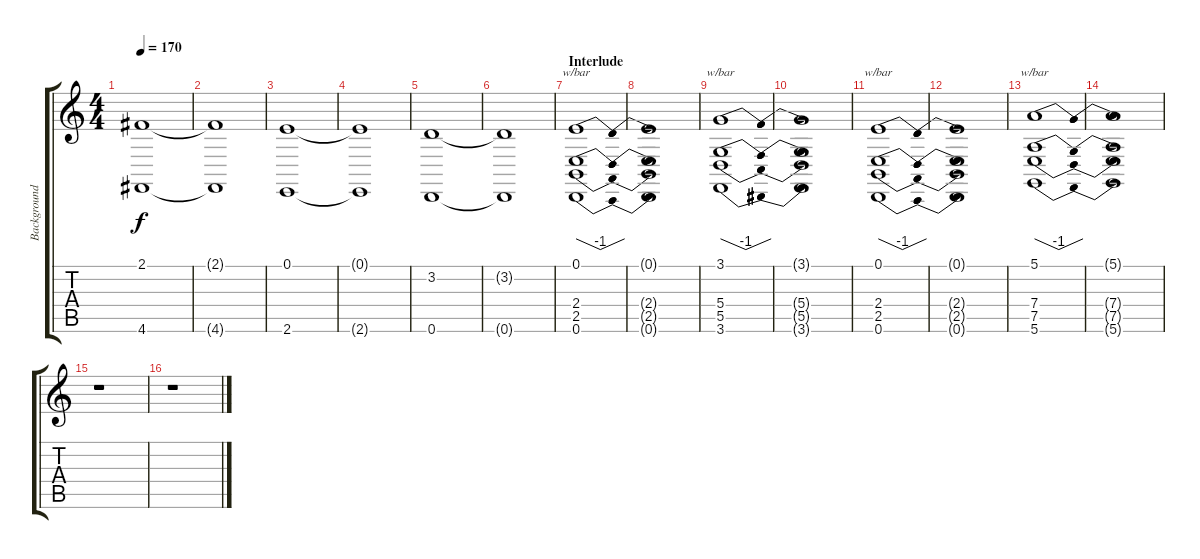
\track ("Background Synth" "Background") {instrument stringensemble1}
\staff {score tabs}
\tuning (E4 B3 G3 D3 A2 D2) {hide}
\ts (4 4)
\tempo 170
\clef g2
\ks c
(2.1 4.6).1{dy f} |
(2.1{t} 4.6{t}).1 |
(0.1 2.6).1 |
(0.1{t} 2.6{t}).1 |
(3.2 0.6).1 |
(3.2{t} 0.6{t}).1 |
\section ("" "Interlude")
(0.1 2.4 2.5 0.6).1{tbe (dip default 0 0 30 -4 60 0)} |
(0.1{t} 2.4{t} 2.5{t} 0.6{t}).1 |
(3.1 5.4 5.5 3.6).1{tbe (dip default 0 0 30 -4 60 0)} |
(3.1{t} 5.4{t} 5.5{t} 3.6{t}).1 |
(0.1 2.4 2.5 0.6).1{tbe (dip default 0 0 30 -4 60 0)} |
(0.1{t} 2.4{t} 2.5{t} 0.6{t}).1 |
(5.1 7.4 7.5 5.6).1{tbe (dip default 0 0 30 -4 60 0)} |
(5.1{t} 7.4{t} 7.5{t} 5.6{t}).1 |
r.1 |
r.1
